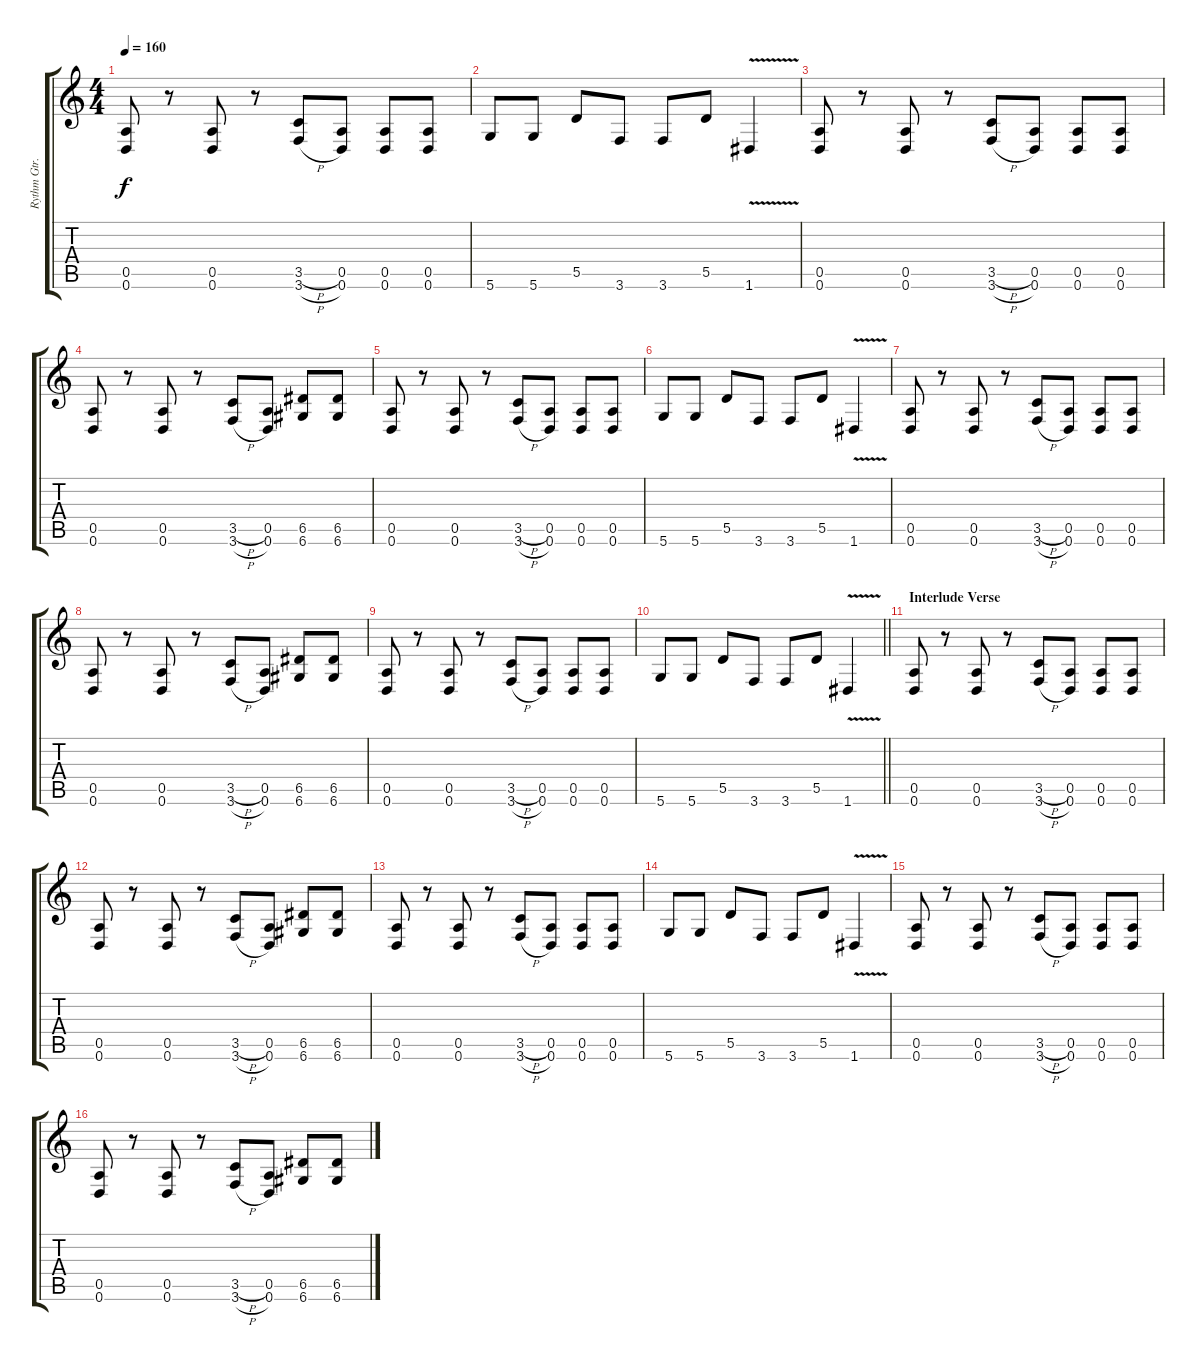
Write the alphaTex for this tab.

\track ("Rythm Gtr. (Laukkonen)" "Rythm Gtr.") {instrument distortionguitar}
\staff {score tabs}
\tuning (E4 B3 G3 D3 A2 D2) {hide}
\ts (4 4)
\tempo 160
\clef g2
\ks c
(0.5 0.6).8{dy f} r.8 (0.5 0.6).8 r.8 (3.5{h} 3.6{h}).8 (0.5 0.6).8 (0.5 0.6).8 (0.5 0.6).8 |
5.6.8 5.6.8 5.5.8 3.6.8 3.6.8 5.5.8 1.6{v}.4 |
(0.5 0.6).8 r.8 (0.5 0.6).8 r.8 (3.5{h} 3.6{h}).8 (0.5 0.6).8 (0.5 0.6).8 (0.5 0.6).8 |
(0.5 0.6).8 r.8 (0.5 0.6).8 r.8 (3.5{h} 3.6{h}).8 (0.5 0.6).8 (6.5 6.6).8 (6.5 6.6).8 |
(0.5 0.6).8 r.8 (0.5 0.6).8 r.8 (3.5{h} 3.6{h}).8 (0.5 0.6).8 (0.5 0.6).8 (0.5 0.6).8 |
5.6.8 5.6.8 5.5.8 3.6.8 3.6.8 5.5.8 1.6{v}.4 |
(0.5 0.6).8 r.8 (0.5 0.6).8 r.8 (3.5{h} 3.6{h}).8 (0.5 0.6).8 (0.5 0.6).8 (0.5 0.6).8 |
(0.5 0.6).8 r.8 (0.5 0.6).8 r.8 (3.5{h} 3.6{h}).8 (0.5 0.6).8 (6.5 6.6).8 (6.5 6.6).8 |
(0.5 0.6).8 r.8 (0.5 0.6).8 r.8 (3.5{h} 3.6{h}).8 (0.5 0.6).8 (0.5 0.6).8 (0.5 0.6).8 |
\barLineRight lightlight
5.6.8 5.6.8 5.5.8 3.6.8 3.6.8 5.5.8 1.6{v}.4 |
\section ("" "Interlude Verse")
(0.5 0.6).8 r.8 (0.5 0.6).8 r.8 (3.5{h} 3.6{h}).8 (0.5 0.6).8 (0.5 0.6).8 (0.5 0.6).8 |
(0.5 0.6).8 r.8 (0.5 0.6).8 r.8 (3.5{h} 3.6{h}).8 (0.5 0.6).8 (6.5 6.6).8 (6.5 6.6).8 |
(0.5 0.6).8 r.8 (0.5 0.6).8 r.8 (3.5{h} 3.6{h}).8 (0.5 0.6).8 (0.5 0.6).8 (0.5 0.6).8 |
5.6.8 5.6.8 5.5.8 3.6.8 3.6.8 5.5.8 1.6{v}.4 |
(0.5 0.6).8 r.8 (0.5 0.6).8 r.8 (3.5{h} 3.6{h}).8 (0.5 0.6).8 (0.5 0.6).8 (0.5 0.6).8 |
(0.5 0.6).8 r.8 (0.5 0.6).8 r.8 (3.5{h} 3.6{h}).8 (0.5 0.6).8 (6.5 6.6).8 (6.5 6.6).8
